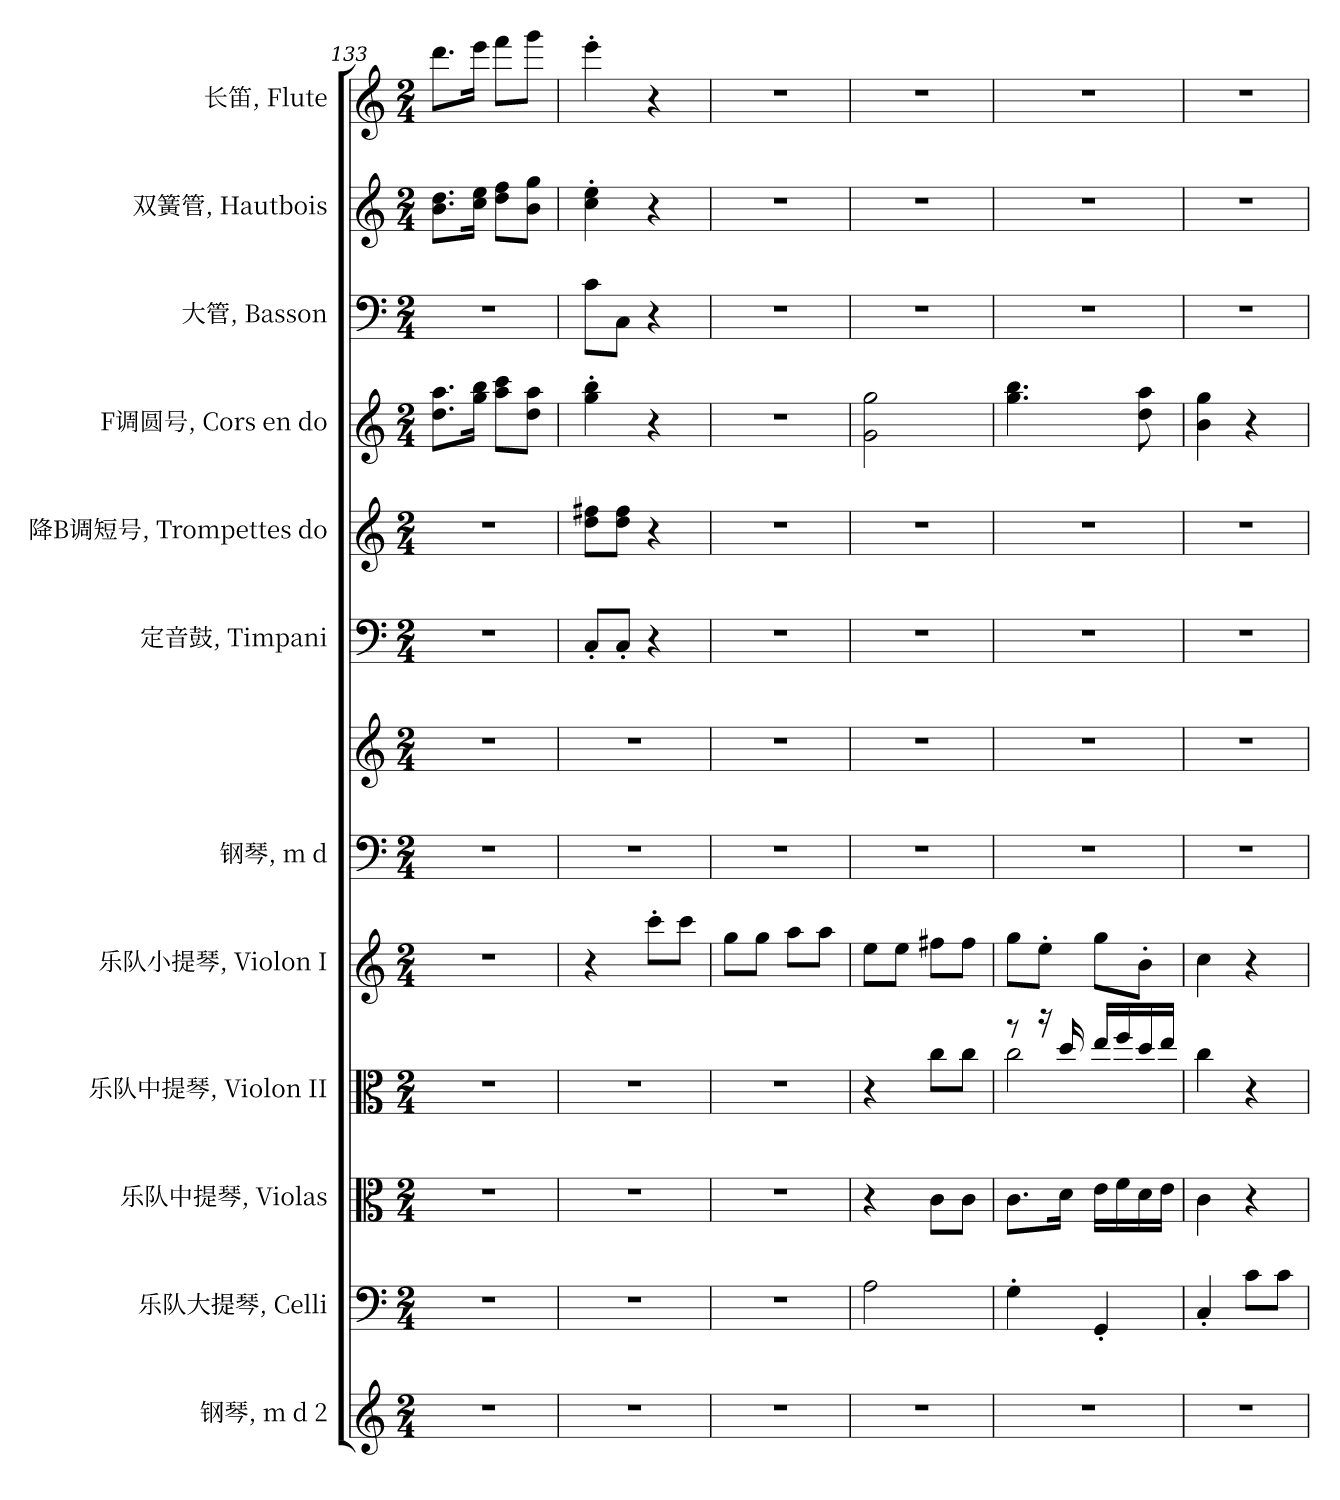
**kern	**kern	**kern	**kern	**kern	**kern	**kern	**kern	**kern	**kern	**kern	**kern	**kern
*part12	*part11	*part10	*part9	*part8	*part7	*part7	*part6	*part5	*part4	*part3	*part2	*part1
*staff13	*staff12	*staff11	*staff10	*staff9	*staff8	*staff7	*staff6	*staff5	*staff4	*staff3	*staff2	*staff1
*I"钢琴, m d 2	*I"乐队大提琴, Celli	*I"乐队中提琴, Violas	*I"乐队中提琴, Violon II	*I"乐队小提琴, Violon I	*I"钢琴, m d	*	*I"定音鼓, Timpani	*I"降B调短号, Trompettes do	*I"F调圆号, Cors en do	*I"大管, Basson	*I"双簧管, Hautbois	*I"长笛, Flute
*	*	*I'Vlas.	*	*	*	*	*I'Timp.	*	*	*I'Bsn.	*	*I'Fl.
*clefG2	*clefF4	*clefC3	*clefC3	*clefG2	*clefF4	*clefG2	*clefF4	*clefG2	*clefG2	*clefF4	*clefG2	*clefG2
*	*	*	*	*	*	*	*	*ITrd1c2	*ITrd4c7	*	*	*
*k[]	*k[]	*k[]	*k[]	*k[]	*k[]	*k[]	*k[]	*k[b-e-]	*k[b-]	*k[]	*k[]	*k[]
*M2/4	*M2/4	*M2/4	*M2/4	*M2/4	*M2/4	*M2/4	*M2/4	*M2/4	*M2/4	*M2/4	*M2/4	*M2/4
=133	=133	=133	=133	=133	=133	=133	=133	=133	=133	=133	=133	=133
2r	2r	2r	2r	2r	2r	2r	2r	2r	8.g\ 8.dd\L	2r	8.b\ 8.dd\L	8.ddd\L
.	.	.	.	.	.	.	.	.	16cc\ 16ee\Jk	.	16cc\ 16ee\Jk	16eee\Jk
.	.	.	.	.	.	.	.	.	8dd\ 8ff\L	.	8dd\ 8ff\L	8fff\L
.	.	.	.	.	.	.	.	.	8g\ 8dd\J	.	8b\ 8gg\J	8ggg\J
=134	=134	=134	=134	=134	=134	=134	=134	=134	=134	=134	=134	=134
2r	2r	2r	2r	4r	2r	2r	8C'/L	8cc\ 8een\L	4cc\' 4ee\'	8c\L	4cc\' 4ee\'	4eee'\
.	.	.	.	.	.	.	8C'/J	8cc\ 8ee\J	.	8C\J	.	.
.	.	.	.	8ccc'\L	.	.	4r	4r	4r	4r	4r	4r
.	.	.	.	8ccc\J	.	.	.	.	.	.	.	.
!!LO:PB:g=z
=135	=135	=135	=135	=135	=135	=135	=135	=135	=135	=135	=135	=135
2r	2r	2r	2r	8gg\L	2r	2r	2r	2r	2r	2r	2r	2r
.	.	.	.	8gg\J	.	.	.	.	.	.	.	.
.	.	.	.	8aa\L	.	.	.	.	.	.	.	.
.	.	.	.	8aa\J	.	.	.	.	.	.	.	.
=136	=136	=136	=136	=136	=136	=136	=136	=136	=136	=136	=136	=136
2r	2A\	4r	4r	8ee\L	2r	2r	2r	2r	2c\ 2cc\	2r	2r	2r
.	.	.	.	8ee\J	.	.	.	.	.	.	.	.
.	.	8c\L	8cc\L	8ff#X\L	.	.	.	.	.	.	.	.
.	.	8c\J	8cc\J	8ff#\J	.	.	.	.	.	.	.	.
=137	=137	=137	=137	=137	=137	=137	=137	=137	=137	=137	=137	=137
*	*	*	*^	*	*	*	*	*	*	*	*	*
2r	4G'\	8.c\L	8r	2cc\	8gg\L	2r	2r	2r	2r	4.cc\ 4.ee\	2r	2r	2r
.	.	.	16r	.	8ee'\J	.	.	.	.	.	.	.	.
.	.	16d\Jk	16dd/	.	.	.	.	.	.	.	.	.	.
.	4GG'/	16e\LL	16ee/LL	.	8gg\L	.	.	.	.	.	.	.	.
.	.	16f\	16ff/	.	.	.	.	.	.	.	.	.	.
.	.	16d\	16dd/	.	8b'\J	.	.	.	.	8g\ 8dd\	.	.	.
.	.	16e\JJ	16ee/JJ	.	.	.	.	.	.	.	.	.	.
*	*	*	*v	*v	*	*	*	*	*	*	*	*	*
=138	=138	=138	=138	=138	=138	=138	=138	=138	=138	=138	=138	=138
2r	4C'/	4c\	4cc\	4cc\	2r	2r	2r	2r	4e\ 4cc\	2r	2r	2r
.	8c\L	4r	4r	4r	.	.	.	.	4r	.	.	.
.	8c\J	.	.	.	.	.	.	.	.	.	.	.
=	=	=	=	=	=	=	=	=	=	=	=	=
*-	*-	*-	*-	*-	*-	*-	*-	*-	*-	*-	*-	*-
